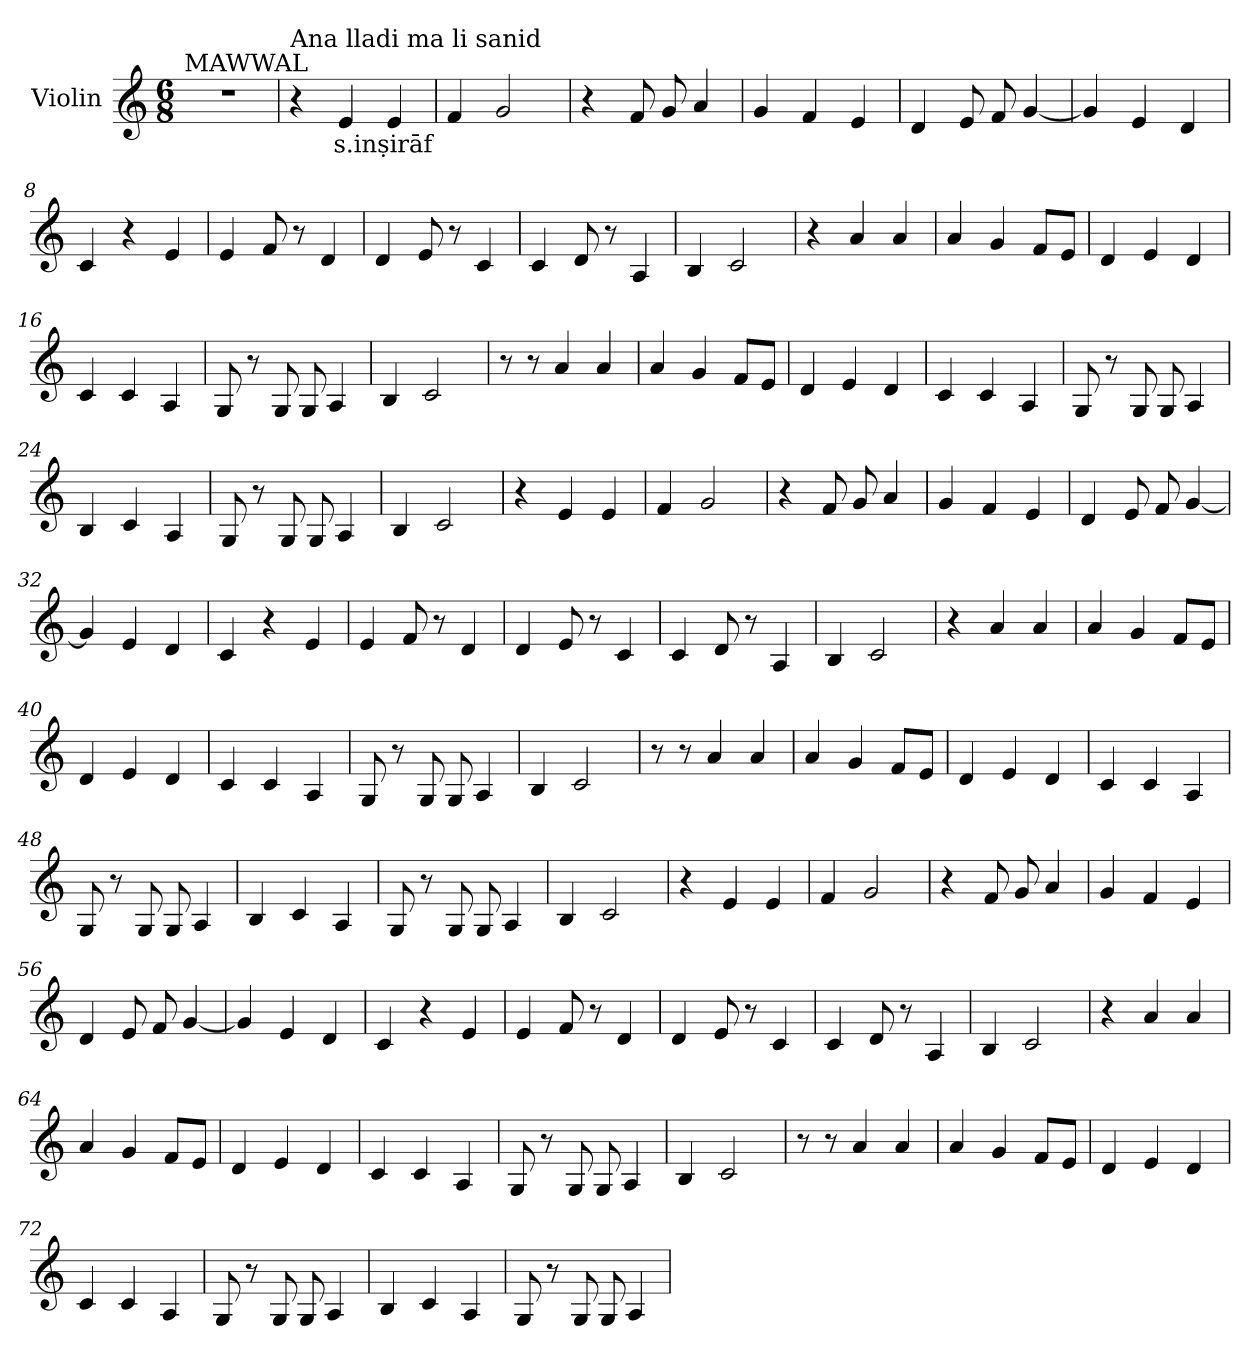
**kern	**text
*part1	*part1
*staff1	*staff1
*I"Violin	*
*clefG2	*
*k[]	*
*M6/8	*
*MM85	*
=1	=1
!LO:TX:a:t=MAWWAL	!
2.r	.
=2	=2
*MM150	*
!LO:TX:a:t=Ana lladi ma li sanid	!
4r	.
!	!LO:LY:b
4e/	s.inṣirāf
4e/	.
=3	=3
4f/	.
2g/	.
=4	=4
4r	.
8f/	.
8g/	.
4a/	.
=5	=5
4g/	.
4f/	.
4e/	.
=6	=6
4d/	.
8e/	.
8f/	.
[4g/	.
!!LO:LB:g=z
=7	=7
4g/]	.
4e/	.
4d/	.
=8	=8
4c/	.
4r	.
4e/	.
=9	=9
4e/	.
8f/	.
8r	.
4d/	.
=10	=10
4d/	.
8e/	.
8r	.
4c/	.
=11	=11
4c/	.
8d/	.
8r	.
4A/	.
=12	=12
4B/	.
2c/	.
=13	=13
4r	.
4a/	.
4a/	.
!!LO:LB:g=z
=14	=14
4a/	.
4g/	.
8f/L	.
8e/J	.
=15	=15
4d/	.
4e/	.
4d/	.
=16	=16
4c/	.
4c/	.
4A/	.
=17	=17
8G/	.
8r	.
8G/	.
8G/	.
4A/	.
=18	=18
4B/	.
2c/	.
=19	=19
8r	.
8r	.
4a/	.
4a/	.
=20	=20
4a/	.
4g/	.
8f/L	.
8e/J	.
!!LO:LB:g=z
=21	=21
4d/	.
4e/	.
4d/	.
=22	=22
4c/	.
4c/	.
4A/	.
=23	=23
8G/	.
8r	.
8G/	.
8G/	.
4A/	.
=24	=24
4B/	.
4c/	.
4A/	.
=25	=25
8G/	.
8r	.
8G/	.
8G/	.
4A/	.
=26	=26
4B/	.
2c/	.
=27	=27
4r	.
4e/	.
4e/	.
!!LO:LB:g=z
=28	=28
4f/	.
2g/	.
=29	=29
4r	.
8f/	.
8g/	.
4a/	.
=30	=30
4g/	.
4f/	.
4e/	.
=31	=31
4d/	.
8e/	.
8f/	.
[4g/	.
=32	=32
4g/]	.
4e/	.
4d/	.
=33	=33
4c/	.
4r	.
4e/	.
=34	=34
4e/	.
8f/	.
8r	.
4d/	.
!!LO:LB:g=z
=35	=35
4d/	.
8e/	.
8r	.
4c/	.
=36	=36
4c/	.
8d/	.
8r	.
4A/	.
=37	=37
4B/	.
2c/	.
=38	=38
4r	.
4a/	.
4a/	.
=39	=39
4a/	.
4g/	.
8f/L	.
8e/J	.
=40	=40
4d/	.
4e/	.
4d/	.
=41	=41
4c/	.
4c/	.
4A/	.
!!LO:LB:g=z
=42	=42
8G/	.
8r	.
8G/	.
8G/	.
4A/	.
=43	=43
4B/	.
2c/	.
=44	=44
8r	.
8r	.
4a/	.
4a/	.
=45	=45
4a/	.
4g/	.
8f/L	.
8e/J	.
=46	=46
4d/	.
4e/	.
4d/	.
=47	=47
4c/	.
4c/	.
4A/	.
!!LO:PB:g=z
=48	=48
8G/	.
8r	.
8G/	.
8G/	.
4A/	.
=49	=49
4B/	.
4c/	.
4A/	.
=50	=50
8G/	.
8r	.
8G/	.
8G/	.
4A/	.
=51	=51
4B/	.
2c/	.
=52	=52
4r	.
4e/	.
4e/	.
=53	=53
4f/	.
2g/	.
=54	=54
4r	.
8f/	.
8g/	.
4a/	.
!!LO:PB:g=z
=55	=55
4g/	.
4f/	.
4e/	.
=56	=56
4d/	.
8e/	.
8f/	.
[4g/	.
=57	=57
4g/]	.
4e/	.
4d/	.
=58	=58
4c/	.
4r	.
4e/	.
=59	=59
4e/	.
8f/	.
8r	.
4d/	.
=60	=60
4d/	.
8e/	.
8r	.
4c/	.
=61	=61
4c/	.
8d/	.
8r	.
4A/	.
!!LO:LB:g=z
=62	=62
4B/	.
2c/	.
=63	=63
4r	.
4a/	.
4a/	.
=64	=64
4a/	.
4g/	.
8f/L	.
8e/J	.
=65	=65
4d/	.
4e/	.
4d/	.
=66	=66
4c/	.
4c/	.
4A/	.
=67	=67
8G/	.
8r	.
8G/	.
8G/	.
4A/	.
=68	=68
4B/	.
2c/	.
!!LO:LB:g=z
=69	=69
8r	.
8r	.
4a/	.
4a/	.
=70	=70
4a/	.
4g/	.
8f/L	.
8e/J	.
=71	=71
4d/	.
4e/	.
4d/	.
=72	=72
4c/	.
4c/	.
4A/	.
=73	=73
8G/	.
8r	.
8G/	.
8G/	.
4A/	.
=74	=74
4B/	.
4c/	.
4A/	.
!!LO:LB:g=z
=75	=75
8G/	.
8r	.
8G/	.
8G/	.
4A/	.
=	=
*-	*-
